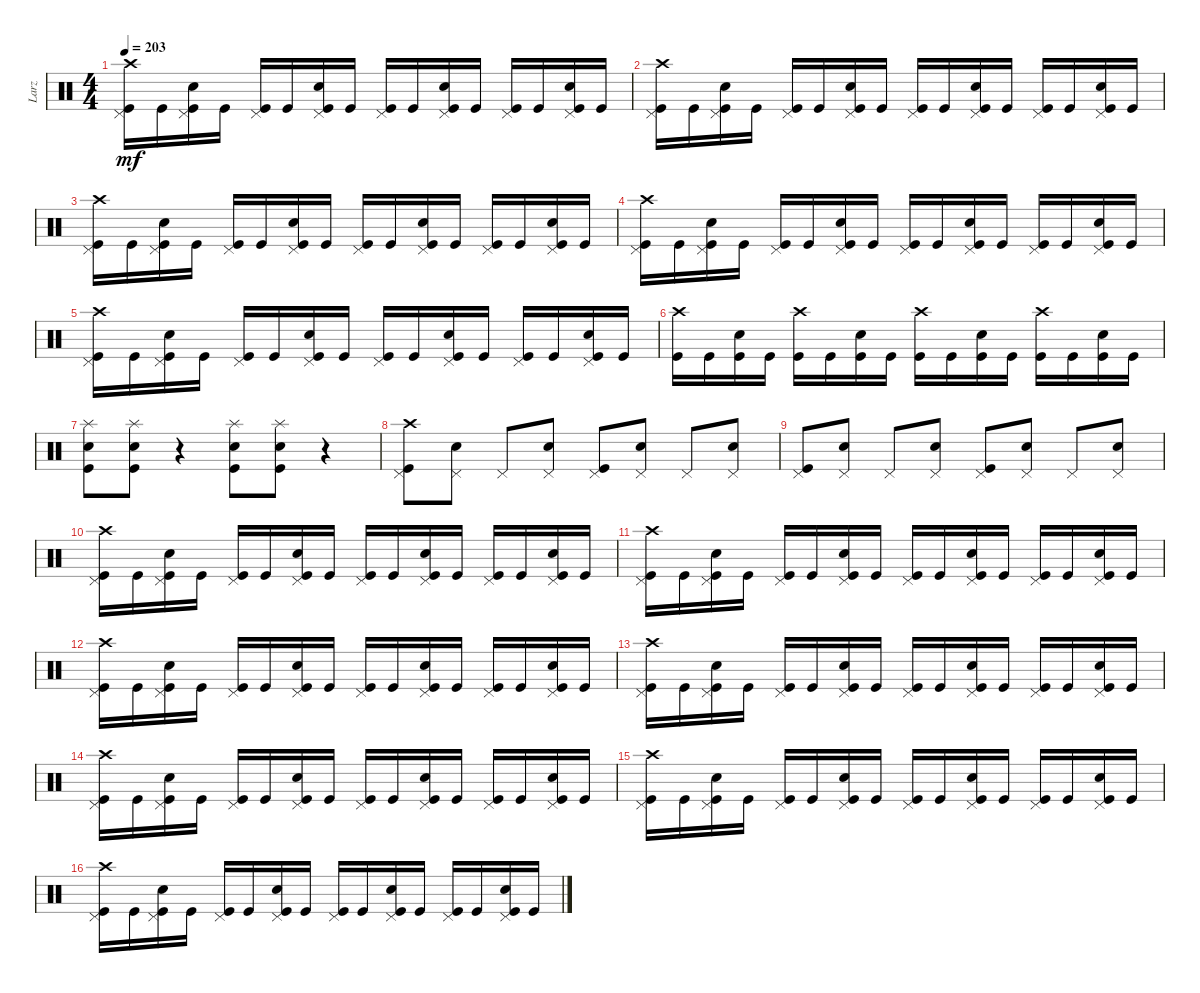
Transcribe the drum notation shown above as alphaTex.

\track ("Larz" "Larz") {instrument percussion}
\staff {score}
\articulation defaults
\ts (4 4)
\tempo 203
\clef neutral
\ks c
("Crash high (hit)" "Pedal Hi-Hat (hit)" "Kick (hit)").16{dy mf} "Kick (hit)".16 ("Pedal Hi-Hat (hit)" "Snare (hit) 2" "Kick (hit)").16 "Kick (hit)".16 ("Pedal Hi-Hat (hit)" "Kick (hit)").16 "Kick (hit)".16 ("Pedal Hi-Hat (hit)" "Snare (hit) 2" "Kick (hit)").16 "Kick (hit)".16 ("Pedal Hi-Hat (hit)" "Kick (hit)").16 "Kick (hit)".16 ("Pedal Hi-Hat (hit)" "Snare (hit) 2" "Kick (hit)").16 "Kick (hit)".16 ("Pedal Hi-Hat (hit)" "Kick (hit)").16 "Kick (hit)".16 ("Pedal Hi-Hat (hit)" "Snare (hit) 2" "Kick (hit)").16 "Kick (hit)".16 |
("Crash high (hit)" "Pedal Hi-Hat (hit)" "Kick (hit)").16 "Kick (hit)".16 ("Pedal Hi-Hat (hit)" "Snare (hit) 2" "Kick (hit)").16 "Kick (hit)".16 ("Pedal Hi-Hat (hit)" "Kick (hit)").16 "Kick (hit)".16 ("Pedal Hi-Hat (hit)" "Snare (hit) 2" "Kick (hit)").16 "Kick (hit)".16 ("Pedal Hi-Hat (hit)" "Kick (hit)").16 "Kick (hit)".16 ("Pedal Hi-Hat (hit)" "Snare (hit) 2" "Kick (hit)").16 "Kick (hit)".16 ("Pedal Hi-Hat (hit)" "Kick (hit)").16 "Kick (hit)".16 ("Pedal Hi-Hat (hit)" "Snare (hit) 2" "Kick (hit)").16 "Kick (hit)".16 |
("Crash high (hit)" "Pedal Hi-Hat (hit)" "Kick (hit)").16 "Kick (hit)".16 ("Pedal Hi-Hat (hit)" "Snare (hit) 2" "Kick (hit)").16 "Kick (hit)".16 ("Pedal Hi-Hat (hit)" "Kick (hit)").16 "Kick (hit)".16 ("Pedal Hi-Hat (hit)" "Snare (hit) 2" "Kick (hit)").16 "Kick (hit)".16 ("Pedal Hi-Hat (hit)" "Kick (hit)").16 "Kick (hit)".16 ("Pedal Hi-Hat (hit)" "Snare (hit) 2" "Kick (hit)").16 "Kick (hit)".16 ("Pedal Hi-Hat (hit)" "Kick (hit)").16 "Kick (hit)".16 ("Pedal Hi-Hat (hit)" "Snare (hit) 2" "Kick (hit)").16 "Kick (hit)".16 |
("Crash high (hit)" "Pedal Hi-Hat (hit)" "Kick (hit)").16 "Kick (hit)".16 ("Pedal Hi-Hat (hit)" "Snare (hit) 2" "Kick (hit)").16 "Kick (hit)".16 ("Pedal Hi-Hat (hit)" "Kick (hit)").16 "Kick (hit)".16 ("Pedal Hi-Hat (hit)" "Snare (hit) 2" "Kick (hit)").16 "Kick (hit)".16 ("Pedal Hi-Hat (hit)" "Kick (hit)").16 "Kick (hit)".16 ("Pedal Hi-Hat (hit)" "Snare (hit) 2" "Kick (hit)").16 "Kick (hit)".16 ("Pedal Hi-Hat (hit)" "Kick (hit)").16 "Kick (hit)".16 ("Pedal Hi-Hat (hit)" "Snare (hit) 2" "Kick (hit)").16 "Kick (hit)".16 |
("Crash high (hit)" "Pedal Hi-Hat (hit)" "Kick (hit)").16 "Kick (hit)".16 ("Pedal Hi-Hat (hit)" "Snare (hit) 2" "Kick (hit)").16 "Kick (hit)".16 ("Pedal Hi-Hat (hit)" "Kick (hit)").16 "Kick (hit)".16 ("Pedal Hi-Hat (hit)" "Snare (hit) 2" "Kick (hit)").16 "Kick (hit)".16 ("Pedal Hi-Hat (hit)" "Kick (hit)").16 "Kick (hit)".16 ("Pedal Hi-Hat (hit)" "Snare (hit) 2" "Kick (hit)").16 "Kick (hit)".16 ("Pedal Hi-Hat (hit)" "Kick (hit)").16 "Kick (hit)".16 ("Pedal Hi-Hat (hit)" "Snare (hit) 2" "Kick (hit)").16 "Kick (hit)".16 |
("Crash high (hit)" "Kick (hit)").16 "Kick (hit)".16 ("Snare (hit) 2" "Kick (hit)").16 "Kick (hit)".16 ("Crash high (hit)" "Kick (hit)").16 "Kick (hit)".16 ("Snare (hit) 2" "Kick (hit)").16 "Kick (hit)".16 ("Crash high (hit)" "Kick (hit)").16 "Kick (hit)".16 ("Snare (hit) 2" "Kick (hit)").16 "Kick (hit)".16 ("Crash high (hit)" "Kick (hit)").16 "Kick (hit)".16 ("Snare (hit) 2" "Kick (hit)").16 "Kick (hit)".16 |
("Splash (hit)" "Snare (hit) 2" "Kick (hit)").8 ("Splash (hit)" "Snare (hit) 2" "Kick (hit)").8 r.4 ("Splash (hit)" "Kick (hit)" "Snare (hit) 2").8 ("Splash (hit)" "Kick (hit)" "Snare (hit) 2").8 r.4 |
("Pedal Hi-Hat (hit)" "Kick (hit)" "Crash high (hit)").8 ("Pedal Hi-Hat (hit)" "Snare (hit) 2").8 "Pedal Hi-Hat (hit)".8 ("Pedal Hi-Hat (hit)" "Snare (hit) 2").8 ("Pedal Hi-Hat (hit)" "Kick (hit)").8 ("Pedal Hi-Hat (hit)" "Snare (hit) 2").8 "Pedal Hi-Hat (hit)".8 ("Pedal Hi-Hat (hit)" "Snare (hit) 2").8 |
("Pedal Hi-Hat (hit)" "Kick (hit)").8 ("Pedal Hi-Hat (hit)" "Snare (hit) 2").8 "Pedal Hi-Hat (hit)".8 ("Pedal Hi-Hat (hit)" "Snare (hit) 2").8 ("Pedal Hi-Hat (hit)" "Kick (hit)").8 ("Pedal Hi-Hat (hit)" "Snare (hit) 2").8 "Pedal Hi-Hat (hit)".8 ("Pedal Hi-Hat (hit)" "Snare (hit) 2").8 |
("Crash high (hit)" "Pedal Hi-Hat (hit)" "Kick (hit)").16 "Kick (hit)".16 ("Pedal Hi-Hat (hit)" "Snare (hit) 2" "Kick (hit)").16 "Kick (hit)".16 ("Pedal Hi-Hat (hit)" "Kick (hit)").16 "Kick (hit)".16 ("Pedal Hi-Hat (hit)" "Snare (hit) 2" "Kick (hit)").16 "Kick (hit)".16 ("Pedal Hi-Hat (hit)" "Kick (hit)").16 "Kick (hit)".16 ("Pedal Hi-Hat (hit)" "Snare (hit) 2" "Kick (hit)").16 "Kick (hit)".16 ("Pedal Hi-Hat (hit)" "Kick (hit)").16 "Kick (hit)".16 ("Pedal Hi-Hat (hit)" "Snare (hit) 2" "Kick (hit)").16 "Kick (hit)".16 |
("Crash high (hit)" "Pedal Hi-Hat (hit)" "Kick (hit)").16 "Kick (hit)".16 ("Pedal Hi-Hat (hit)" "Snare (hit) 2" "Kick (hit)").16 "Kick (hit)".16 ("Pedal Hi-Hat (hit)" "Kick (hit)").16 "Kick (hit)".16 ("Pedal Hi-Hat (hit)" "Snare (hit) 2" "Kick (hit)").16 "Kick (hit)".16 ("Pedal Hi-Hat (hit)" "Kick (hit)").16 "Kick (hit)".16 ("Pedal Hi-Hat (hit)" "Snare (hit) 2" "Kick (hit)").16 "Kick (hit)".16 ("Pedal Hi-Hat (hit)" "Kick (hit)").16 "Kick (hit)".16 ("Pedal Hi-Hat (hit)" "Snare (hit) 2" "Kick (hit)").16 "Kick (hit)".16 |
("Crash high (hit)" "Pedal Hi-Hat (hit)" "Kick (hit)").16 "Kick (hit)".16 ("Pedal Hi-Hat (hit)" "Snare (hit) 2" "Kick (hit)").16 "Kick (hit)".16 ("Pedal Hi-Hat (hit)" "Kick (hit)").16 "Kick (hit)".16 ("Pedal Hi-Hat (hit)" "Snare (hit) 2" "Kick (hit)").16 "Kick (hit)".16 ("Pedal Hi-Hat (hit)" "Kick (hit)").16 "Kick (hit)".16 ("Pedal Hi-Hat (hit)" "Snare (hit) 2" "Kick (hit)").16 "Kick (hit)".16 ("Pedal Hi-Hat (hit)" "Kick (hit)").16 "Kick (hit)".16 ("Pedal Hi-Hat (hit)" "Snare (hit) 2" "Kick (hit)").16 "Kick (hit)".16 |
("Crash high (hit)" "Pedal Hi-Hat (hit)" "Kick (hit)").16 "Kick (hit)".16 ("Pedal Hi-Hat (hit)" "Snare (hit) 2" "Kick (hit)").16 "Kick (hit)".16 ("Pedal Hi-Hat (hit)" "Kick (hit)").16 "Kick (hit)".16 ("Pedal Hi-Hat (hit)" "Snare (hit) 2" "Kick (hit)").16 "Kick (hit)".16 ("Pedal Hi-Hat (hit)" "Kick (hit)").16 "Kick (hit)".16 ("Pedal Hi-Hat (hit)" "Snare (hit) 2" "Kick (hit)").16 "Kick (hit)".16 ("Pedal Hi-Hat (hit)" "Kick (hit)").16 "Kick (hit)".16 ("Pedal Hi-Hat (hit)" "Snare (hit) 2" "Kick (hit)").16 "Kick (hit)".16 |
("Crash high (hit)" "Pedal Hi-Hat (hit)" "Kick (hit)").16 "Kick (hit)".16 ("Pedal Hi-Hat (hit)" "Snare (hit) 2" "Kick (hit)").16 "Kick (hit)".16 ("Pedal Hi-Hat (hit)" "Kick (hit)").16 "Kick (hit)".16 ("Pedal Hi-Hat (hit)" "Snare (hit) 2" "Kick (hit)").16 "Kick (hit)".16 ("Pedal Hi-Hat (hit)" "Kick (hit)").16 "Kick (hit)".16 ("Pedal Hi-Hat (hit)" "Snare (hit) 2" "Kick (hit)").16 "Kick (hit)".16 ("Pedal Hi-Hat (hit)" "Kick (hit)").16 "Kick (hit)".16 ("Pedal Hi-Hat (hit)" "Snare (hit) 2" "Kick (hit)").16 "Kick (hit)".16 |
("Crash high (hit)" "Pedal Hi-Hat (hit)" "Kick (hit)").16 "Kick (hit)".16 ("Pedal Hi-Hat (hit)" "Snare (hit) 2" "Kick (hit)").16 "Kick (hit)".16 ("Pedal Hi-Hat (hit)" "Kick (hit)").16 "Kick (hit)".16 ("Pedal Hi-Hat (hit)" "Snare (hit) 2" "Kick (hit)").16 "Kick (hit)".16 ("Pedal Hi-Hat (hit)" "Kick (hit)").16 "Kick (hit)".16 ("Pedal Hi-Hat (hit)" "Snare (hit) 2" "Kick (hit)").16 "Kick (hit)".16 ("Pedal Hi-Hat (hit)" "Kick (hit)").16 "Kick (hit)".16 ("Pedal Hi-Hat (hit)" "Snare (hit) 2" "Kick (hit)").16 "Kick (hit)".16 |
("Crash high (hit)" "Pedal Hi-Hat (hit)" "Kick (hit)").16 "Kick (hit)".16 ("Pedal Hi-Hat (hit)" "Snare (hit) 2" "Kick (hit)").16 "Kick (hit)".16 ("Pedal Hi-Hat (hit)" "Kick (hit)").16 "Kick (hit)".16 ("Pedal Hi-Hat (hit)" "Snare (hit) 2" "Kick (hit)").16 "Kick (hit)".16 ("Pedal Hi-Hat (hit)" "Kick (hit)").16 "Kick (hit)".16 ("Pedal Hi-Hat (hit)" "Snare (hit) 2" "Kick (hit)").16 "Kick (hit)".16 ("Pedal Hi-Hat (hit)" "Kick (hit)").16 "Kick (hit)".16 ("Pedal Hi-Hat (hit)" "Snare (hit) 2" "Kick (hit)").16 "Kick (hit)".16
